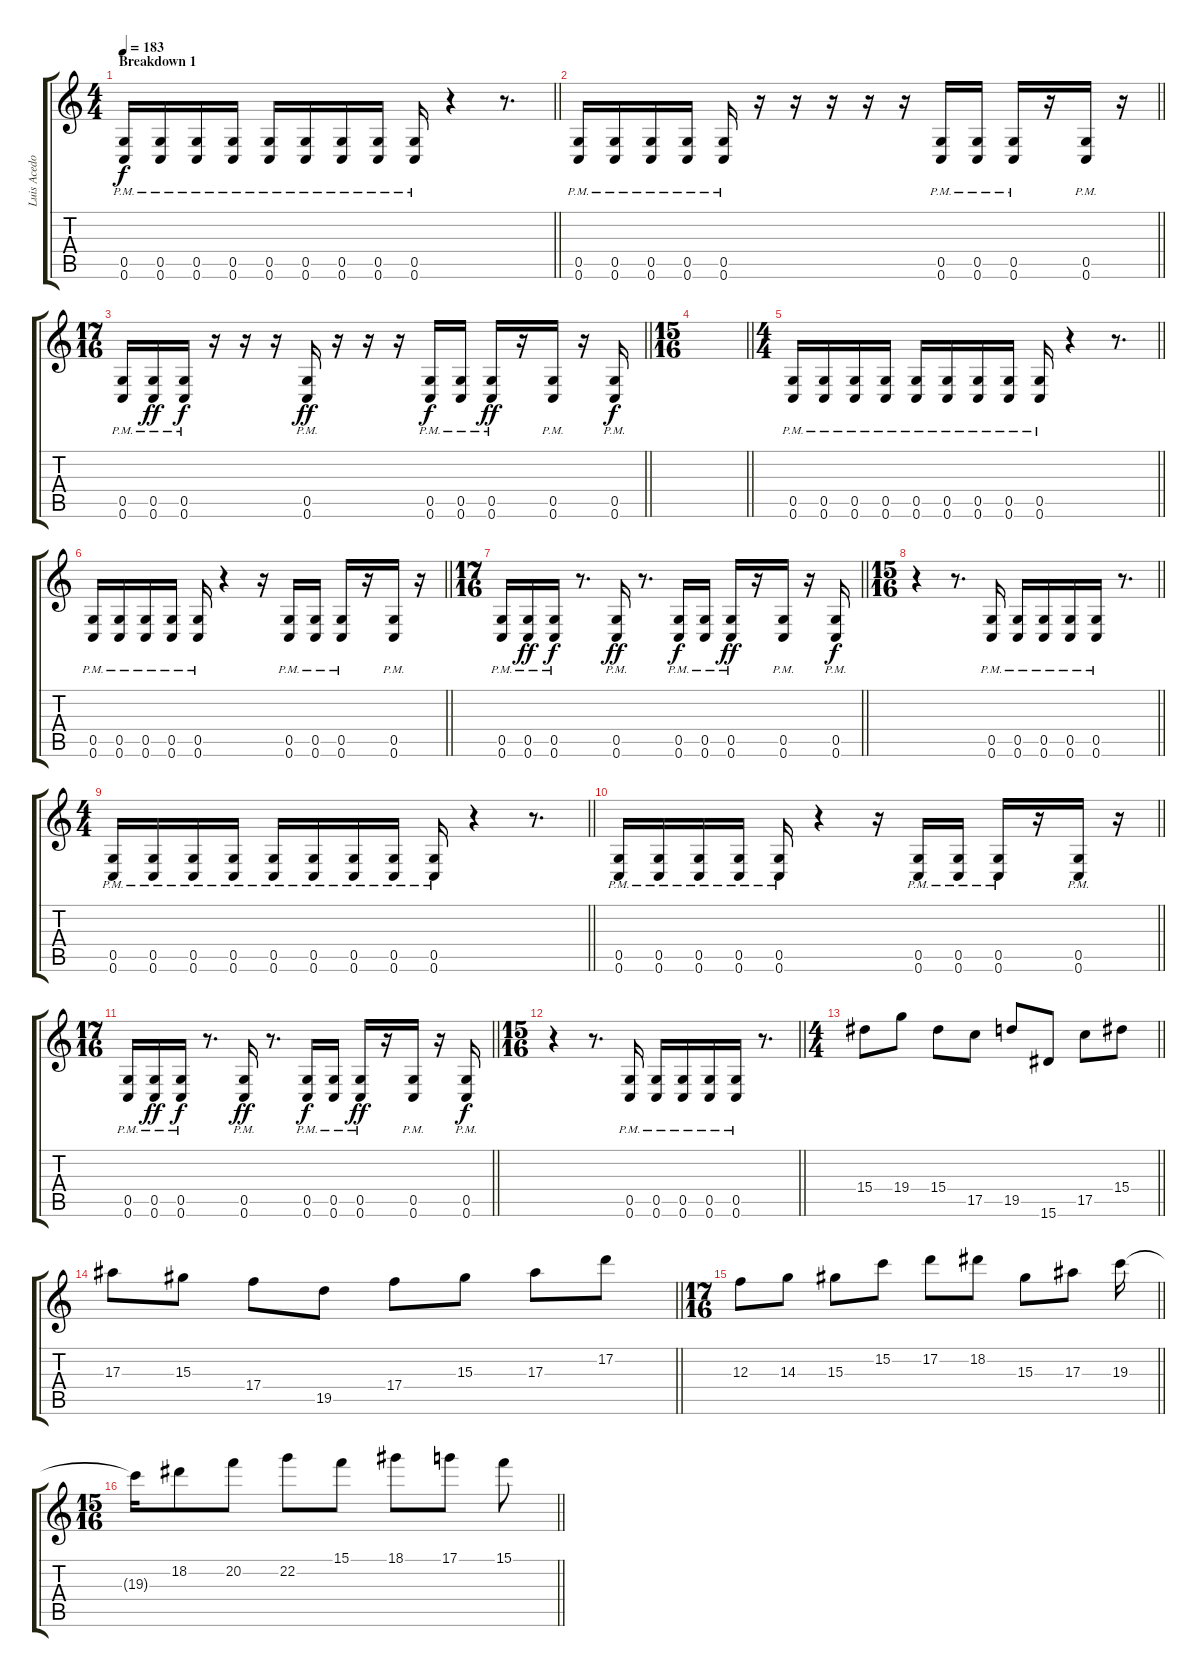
\track ("Luis Acedo" "Luis Acedo") {instrument distortionguitar}
\staff {score tabs}
\tuning (D4 A3 F3 C3 G2 C2) {hide}
\ts (4 4)
\section ("" "Breakdown 1")
\tempo 183
\clef g2
\barLineRight lightlight
\ks c
(0.5{pm} 0.6{pm}).16{dy f} (0.5{pm} 0.6{pm}).16 (0.5{pm} 0.6{pm}).16 (0.5{pm} 0.6{pm}).16 (0.5{pm} 0.6{pm}).16 (0.5{pm} 0.6{pm}).16 (0.5{pm} 0.6{pm}).16 (0.5{pm} 0.6{pm}).16 (0.5{pm} 0.6{pm}).16 r.4 r.8{d} |
\barLineRight lightlight
(0.5{pm} 0.6{pm}).16 (0.5{pm} 0.6{pm}).16 (0.5{pm} 0.6{pm}).16 (0.5{pm} 0.6{pm}).16 (0.5{pm} 0.6{pm}).16 r.16 r.16 r.16 r.16 r.16 (0.5{pm} 0.6{pm}).16 (0.5{pm} 0.6{pm}).16 (0.5{pm} 0.6{pm}).16 r.16 (0.5{pm} 0.6{pm}).16 r.16 |
\ts (17 16)
\barLineRight lightlight
(0.5{pm} 0.6{pm}).16 (0.5{pm} 0.6{pm}).16{dy ff} (0.5{pm} 0.6{pm}).16{dy f} r.16 r.16 r.16 (0.5{pm} 0.6{pm}).16{dy ff} r.16 r.16 r.16 (0.5{pm} 0.6{pm}).16{dy f} (0.5{pm} 0.6{pm}).16 (0.5{pm} 0.6{pm}).16{dy ff} r.16 (0.5{pm} 0.6{pm}).16 r.16 (0.5{pm} 0.6{pm}).16{dy f} |
\ts (15 16)
\barLineRight lightlight
|
\ts (4 4)
\barLineRight lightlight
(0.5{pm} 0.6{pm}).16 (0.5{pm} 0.6{pm}).16 (0.5{pm} 0.6{pm}).16 (0.5{pm} 0.6{pm}).16 (0.5{pm} 0.6{pm}).16 (0.5{pm} 0.6{pm}).16 (0.5{pm} 0.6{pm}).16 (0.5{pm} 0.6{pm}).16 (0.5{pm} 0.6{pm}).16 r.4 r.8{d} |
\barLineRight lightlight
(0.5{pm} 0.6{pm}).16 (0.5{pm} 0.6{pm}).16 (0.5{pm} 0.6{pm}).16 (0.5{pm} 0.6{pm}).16 (0.5{pm} 0.6{pm}).16 r.4 r.16 (0.5{pm} 0.6{pm}).16 (0.5{pm} 0.6{pm}).16 (0.5{pm} 0.6{pm}).16 r.16 (0.5{pm} 0.6{pm}).16 r.16 |
\ts (17 16)
\barLineRight lightlight
(0.5{pm} 0.6{pm}).16 (0.5{pm} 0.6{pm}).16{dy ff} (0.5{pm} 0.6{pm}).16{dy f} r.8{d} (0.5{pm} 0.6{pm}).16{dy ff} r.8{d} (0.5{pm} 0.6{pm}).16{dy f} (0.5{pm} 0.6{pm}).16 (0.5{pm} 0.6{pm}).16{dy ff} r.16 (0.5{pm} 0.6{pm}).16 r.16 (0.5{pm} 0.6{pm}).16{dy f} |
\ts (15 16)
\barLineRight lightlight
r.4 r.8{d} (0.5{pm} 0.6{pm}).16 (0.5{pm} 0.6{pm}).16 (0.5{pm} 0.6{pm}).16 (0.5{pm} 0.6{pm}).16 (0.5{pm} 0.6{pm}).16 r.8{d} |
\ts (4 4)
\barLineRight lightlight
(0.5{pm} 0.6{pm}).16 (0.5{pm} 0.6{pm}).16 (0.5{pm} 0.6{pm}).16 (0.5{pm} 0.6{pm}).16 (0.5{pm} 0.6{pm}).16 (0.5{pm} 0.6{pm}).16 (0.5{pm} 0.6{pm}).16 (0.5{pm} 0.6{pm}).16 (0.5{pm} 0.6{pm}).16 r.4 r.8{d} |
\barLineRight lightlight
(0.5{pm} 0.6{pm}).16 (0.5{pm} 0.6{pm}).16 (0.5{pm} 0.6{pm}).16 (0.5{pm} 0.6{pm}).16 (0.5{pm} 0.6{pm}).16 r.4 r.16 (0.5{pm} 0.6{pm}).16 (0.5{pm} 0.6{pm}).16 (0.5{pm} 0.6{pm}).16 r.16 (0.5{pm} 0.6{pm}).16 r.16 |
\ts (17 16)
\barLineRight lightlight
(0.5{pm} 0.6{pm}).16 (0.5{pm} 0.6{pm}).16{dy ff} (0.5{pm} 0.6{pm}).16{dy f} r.8{d} (0.5{pm} 0.6{pm}).16{dy ff} r.8{d} (0.5{pm} 0.6{pm}).16{dy f} (0.5{pm} 0.6{pm}).16 (0.5{pm} 0.6{pm}).16{dy ff} r.16 (0.5{pm} 0.6{pm}).16 r.16 (0.5{pm} 0.6{pm}).16{dy f} |
\ts (15 16)
\barLineRight lightlight
r.4 r.8{d} (0.5{pm} 0.6{pm}).16 (0.5{pm} 0.6{pm}).16 (0.5{pm} 0.6{pm}).16 (0.5{pm} 0.6{pm}).16 (0.5{pm} 0.6{pm}).16 r.8{d} |
\ts (4 4)
\barLineRight lightlight
15.4.8 19.4.8 15.4.8 17.5.8 19.5.8 15.6.8 17.5.8 15.4.8 |
\barLineRight lightlight
17.3.8 15.3.8 17.4.8 19.5.8 17.4.8 15.3.8 17.3.8 17.2.8 |
\ts (17 16)
\barLineRight lightlight
12.3.8 14.3.8 15.3.8 15.2.8 17.2.8 18.2.8 15.3.8 17.3.8 19.3.16 |
\ts (15 16)
\barLineRight lightlight
19.3{t}.16 18.2.8 20.2.8 22.2.8 15.1.8 18.1.8 17.1.8 15.1.8
